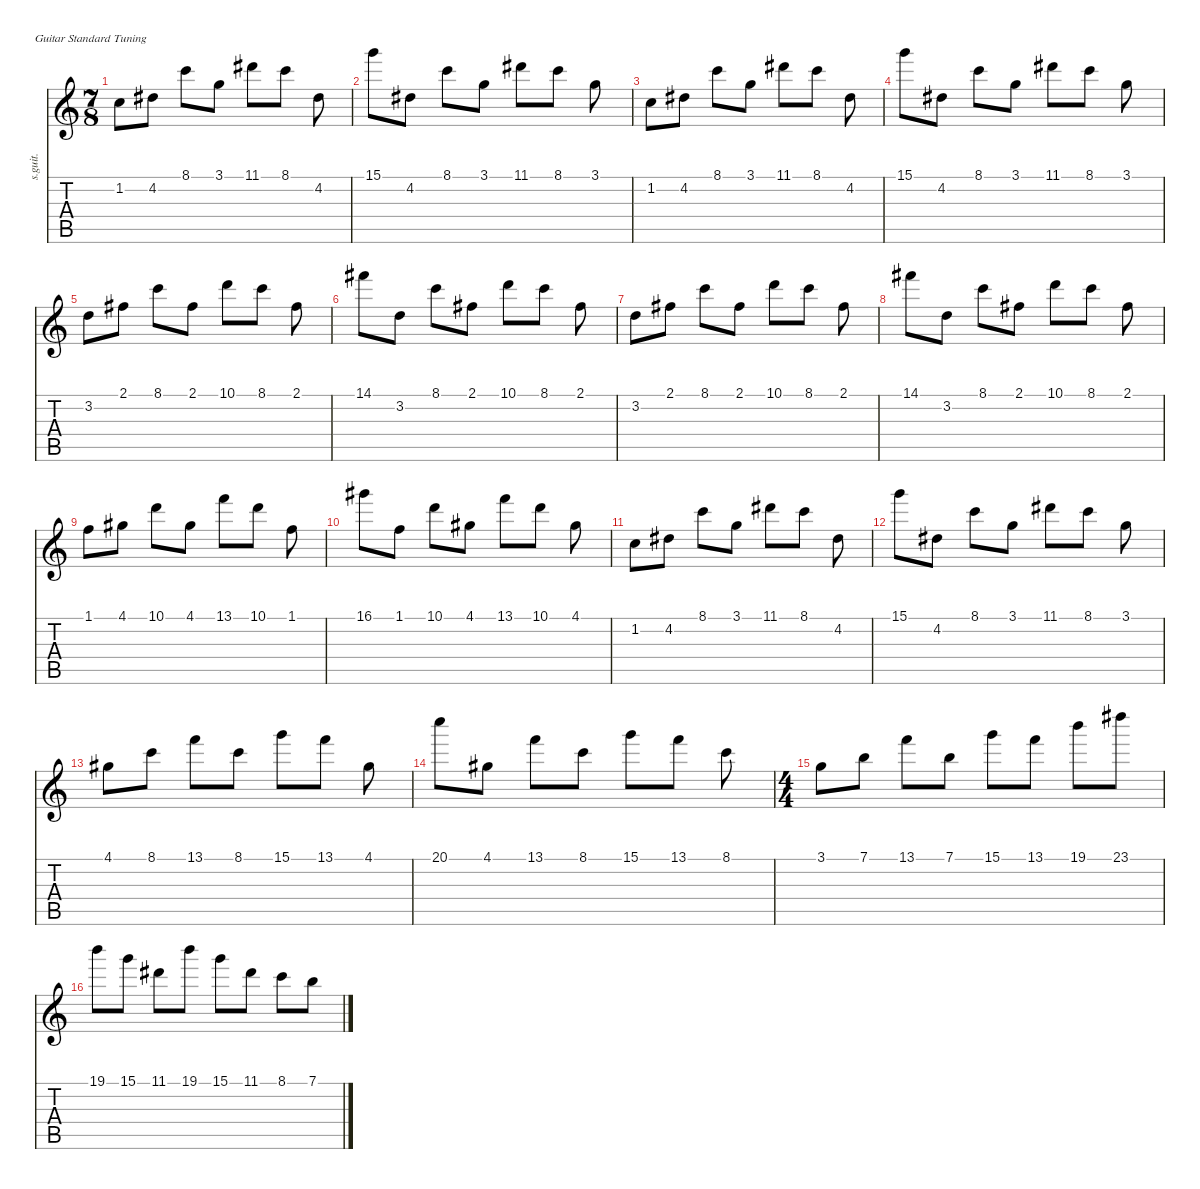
\defaultSystemsLayout 4
\hideDynamics
\bracketExtendMode nobrackets
\track ("Music Box" "s.guit.") {instrument musicbox}
\staff {score tabs}
\tuning (E4 B3 G3 D3 A2 E2)
\displaytranspose 12
\ts (7 8)
\beaming (8 2 2 2 2)
\tempo (213 hide)
\clef g2
\ks c
1.2.8{lyrics (0 "") lyrics (1 "") lyrics (2 "") lyrics (3 "") lyrics (4 "") dy mf} 4.2{acc #}.8{lyrics (0 "") lyrics (1 "") lyrics (2 "") lyrics (3 "") lyrics (4 "")} 8.1.8{lyrics (0 "") lyrics (1 "") lyrics (2 "") lyrics (3 "") lyrics (4 "")} 3.1.8{lyrics (0 "") lyrics (1 "") lyrics (2 "") lyrics (3 "") lyrics (4 "")} 11.1{acc #}.8{lyrics (0 "") lyrics (1 "") lyrics (2 "") lyrics (3 "") lyrics (4 "")} 8.1.8{lyrics (0 "") lyrics (1 "") lyrics (2 "") lyrics (3 "") lyrics (4 "")} 4.2{acc #}.8{lyrics (0 "") lyrics (1 "") lyrics (2 "") lyrics (3 "") lyrics (4 "")} |
15.1.8{lyrics (0 "") lyrics (1 "") lyrics (2 "") lyrics (3 "") lyrics (4 "")} 4.2{acc #}.8{lyrics (0 "") lyrics (1 "") lyrics (2 "") lyrics (3 "") lyrics (4 "")} 8.1.8{lyrics (0 "") lyrics (1 "") lyrics (2 "") lyrics (3 "") lyrics (4 "")} 3.1.8{lyrics (0 "") lyrics (1 "") lyrics (2 "") lyrics (3 "") lyrics (4 "")} 11.1{acc #}.8{lyrics (0 "") lyrics (1 "") lyrics (2 "") lyrics (3 "") lyrics (4 "")} 8.1.8{lyrics (0 "") lyrics (1 "") lyrics (2 "") lyrics (3 "") lyrics (4 "")} 3.1.8{lyrics (0 "") lyrics (1 "") lyrics (2 "") lyrics (3 "") lyrics (4 "")} |
1.2.8{lyrics (0 "") lyrics (1 "") lyrics (2 "") lyrics (3 "") lyrics (4 "")} 4.2{acc #}.8{lyrics (0 "") lyrics (1 "") lyrics (2 "") lyrics (3 "") lyrics (4 "")} 8.1.8{lyrics (0 "") lyrics (1 "") lyrics (2 "") lyrics (3 "") lyrics (4 "")} 3.1.8{lyrics (0 "") lyrics (1 "") lyrics (2 "") lyrics (3 "") lyrics (4 "")} 11.1{acc #}.8{lyrics (0 "") lyrics (1 "") lyrics (2 "") lyrics (3 "") lyrics (4 "")} 8.1.8{lyrics (0 "") lyrics (1 "") lyrics (2 "") lyrics (3 "") lyrics (4 "")} 4.2{acc #}.8{lyrics (0 "") lyrics (1 "") lyrics (2 "") lyrics (3 "") lyrics (4 "")} |
15.1.8{lyrics (0 "") lyrics (1 "") lyrics (2 "") lyrics (3 "") lyrics (4 "")} 4.2{acc #}.8{lyrics (0 "") lyrics (1 "") lyrics (2 "") lyrics (3 "") lyrics (4 "")} 8.1.8{lyrics (0 "") lyrics (1 "") lyrics (2 "") lyrics (3 "") lyrics (4 "")} 3.1.8{lyrics (0 "") lyrics (1 "") lyrics (2 "") lyrics (3 "") lyrics (4 "")} 11.1{acc #}.8{lyrics (0 "") lyrics (1 "") lyrics (2 "") lyrics (3 "") lyrics (4 "")} 8.1.8{lyrics (0 "") lyrics (1 "") lyrics (2 "") lyrics (3 "") lyrics (4 "")} 3.1.8{lyrics (0 "") lyrics (1 "") lyrics (2 "") lyrics (3 "") lyrics (4 "")} |
3.2.8{lyrics (0 "") lyrics (1 "") lyrics (2 "") lyrics (3 "") lyrics (4 "")} 2.1{acc #}.8{lyrics (0 "") lyrics (1 "") lyrics (2 "") lyrics (3 "") lyrics (4 "")} 8.1.8{lyrics (0 "") lyrics (1 "") lyrics (2 "") lyrics (3 "") lyrics (4 "")} 2.1{acc #}.8{lyrics (0 "") lyrics (1 "") lyrics (2 "") lyrics (3 "") lyrics (4 "")} 10.1.8{lyrics (0 "") lyrics (1 "") lyrics (2 "") lyrics (3 "") lyrics (4 "")} 8.1.8{lyrics (0 "") lyrics (1 "") lyrics (2 "") lyrics (3 "") lyrics (4 "")} 2.1{acc #}.8{lyrics (0 "") lyrics (1 "") lyrics (2 "") lyrics (3 "") lyrics (4 "")} |
14.1{acc #}.8{lyrics (0 "") lyrics (1 "") lyrics (2 "") lyrics (3 "") lyrics (4 "")} 3.2.8{lyrics (0 "") lyrics (1 "") lyrics (2 "") lyrics (3 "") lyrics (4 "")} 8.1.8{lyrics (0 "") lyrics (1 "") lyrics (2 "") lyrics (3 "") lyrics (4 "")} 2.1{acc #}.8{lyrics (0 "") lyrics (1 "") lyrics (2 "") lyrics (3 "") lyrics (4 "")} 10.1.8{lyrics (0 "") lyrics (1 "") lyrics (2 "") lyrics (3 "") lyrics (4 "")} 8.1.8{lyrics (0 "") lyrics (1 "") lyrics (2 "") lyrics (3 "") lyrics (4 "")} 2.1{acc #}.8{lyrics (0 "") lyrics (1 "") lyrics (2 "") lyrics (3 "") lyrics (4 "")} |
3.2.8{lyrics (0 "") lyrics (1 "") lyrics (2 "") lyrics (3 "") lyrics (4 "")} 2.1{acc #}.8{lyrics (0 "") lyrics (1 "") lyrics (2 "") lyrics (3 "") lyrics (4 "")} 8.1.8{lyrics (0 "") lyrics (1 "") lyrics (2 "") lyrics (3 "") lyrics (4 "")} 2.1{acc #}.8{lyrics (0 "") lyrics (1 "") lyrics (2 "") lyrics (3 "") lyrics (4 "")} 10.1.8{lyrics (0 "") lyrics (1 "") lyrics (2 "") lyrics (3 "") lyrics (4 "")} 8.1.8{lyrics (0 "") lyrics (1 "") lyrics (2 "") lyrics (3 "") lyrics (4 "")} 2.1{acc #}.8{lyrics (0 "") lyrics (1 "") lyrics (2 "") lyrics (3 "") lyrics (4 "")} |
14.1{acc #}.8{lyrics (0 "") lyrics (1 "") lyrics (2 "") lyrics (3 "") lyrics (4 "")} 3.2.8{lyrics (0 "") lyrics (1 "") lyrics (2 "") lyrics (3 "") lyrics (4 "")} 8.1.8{lyrics (0 "") lyrics (1 "") lyrics (2 "") lyrics (3 "") lyrics (4 "")} 2.1{acc #}.8{lyrics (0 "") lyrics (1 "") lyrics (2 "") lyrics (3 "") lyrics (4 "")} 10.1.8{lyrics (0 "") lyrics (1 "") lyrics (2 "") lyrics (3 "") lyrics (4 "")} 8.1.8{lyrics (0 "") lyrics (1 "") lyrics (2 "") lyrics (3 "") lyrics (4 "")} 2.1{acc #}.8{lyrics (0 "") lyrics (1 "") lyrics (2 "") lyrics (3 "") lyrics (4 "")} |
1.1.8{lyrics (0 "") lyrics (1 "") lyrics (2 "") lyrics (3 "") lyrics (4 "")} 4.1{acc #}.8{lyrics (0 "") lyrics (1 "") lyrics (2 "") lyrics (3 "") lyrics (4 "")} 10.1.8{lyrics (0 "") lyrics (1 "") lyrics (2 "") lyrics (3 "") lyrics (4 "")} 4.1{acc #}.8{lyrics (0 "") lyrics (1 "") lyrics (2 "") lyrics (3 "") lyrics (4 "")} 13.1.8{lyrics (0 "") lyrics (1 "") lyrics (2 "") lyrics (3 "") lyrics (4 "")} 10.1.8{lyrics (0 "") lyrics (1 "") lyrics (2 "") lyrics (3 "") lyrics (4 "")} 1.1.8{lyrics (0 "") lyrics (1 "") lyrics (2 "") lyrics (3 "") lyrics (4 "")} |
16.1{acc #}.8{lyrics (0 "") lyrics (1 "") lyrics (2 "") lyrics (3 "") lyrics (4 "")} 1.1.8{lyrics (0 "") lyrics (1 "") lyrics (2 "") lyrics (3 "") lyrics (4 "")} 10.1.8{lyrics (0 "") lyrics (1 "") lyrics (2 "") lyrics (3 "") lyrics (4 "")} 4.1{acc #}.8{lyrics (0 "") lyrics (1 "") lyrics (2 "") lyrics (3 "") lyrics (4 "")} 13.1.8{lyrics (0 "") lyrics (1 "") lyrics (2 "") lyrics (3 "") lyrics (4 "")} 10.1.8{lyrics (0 "") lyrics (1 "") lyrics (2 "") lyrics (3 "") lyrics (4 "")} 4.1{acc #}.8{lyrics (0 "") lyrics (1 "") lyrics (2 "") lyrics (3 "") lyrics (4 "")} |
1.2.8{lyrics (0 "") lyrics (1 "") lyrics (2 "") lyrics (3 "") lyrics (4 "")} 4.2{acc #}.8{lyrics (0 "") lyrics (1 "") lyrics (2 "") lyrics (3 "") lyrics (4 "")} 8.1.8{lyrics (0 "") lyrics (1 "") lyrics (2 "") lyrics (3 "") lyrics (4 "")} 3.1.8{lyrics (0 "") lyrics (1 "") lyrics (2 "") lyrics (3 "") lyrics (4 "")} 11.1{acc #}.8{lyrics (0 "") lyrics (1 "") lyrics (2 "") lyrics (3 "") lyrics (4 "")} 8.1.8{lyrics (0 "") lyrics (1 "") lyrics (2 "") lyrics (3 "") lyrics (4 "")} 4.2{acc #}.8{lyrics (0 "") lyrics (1 "") lyrics (2 "") lyrics (3 "") lyrics (4 "")} |
15.1.8{lyrics (0 "") lyrics (1 "") lyrics (2 "") lyrics (3 "") lyrics (4 "")} 4.2{acc #}.8{lyrics (0 "") lyrics (1 "") lyrics (2 "") lyrics (3 "") lyrics (4 "")} 8.1.8{lyrics (0 "") lyrics (1 "") lyrics (2 "") lyrics (3 "") lyrics (4 "")} 3.1.8{lyrics (0 "") lyrics (1 "") lyrics (2 "") lyrics (3 "") lyrics (4 "")} 11.1{acc #}.8{lyrics (0 "") lyrics (1 "") lyrics (2 "") lyrics (3 "") lyrics (4 "")} 8.1.8{lyrics (0 "") lyrics (1 "") lyrics (2 "") lyrics (3 "") lyrics (4 "")} 3.1.8{lyrics (0 "") lyrics (1 "") lyrics (2 "") lyrics (3 "") lyrics (4 "")} |
4.1{acc #}.8{lyrics (0 "") lyrics (1 "") lyrics (2 "") lyrics (3 "") lyrics (4 "")} 8.1.8{lyrics (0 "") lyrics (1 "") lyrics (2 "") lyrics (3 "") lyrics (4 "")} 13.1.8{lyrics (0 "") lyrics (1 "") lyrics (2 "") lyrics (3 "") lyrics (4 "")} 8.1.8{lyrics (0 "") lyrics (1 "") lyrics (2 "") lyrics (3 "") lyrics (4 "")} 15.1.8{lyrics (0 "") lyrics (1 "") lyrics (2 "") lyrics (3 "") lyrics (4 "")} 13.1.8{lyrics (0 "") lyrics (1 "") lyrics (2 "") lyrics (3 "") lyrics (4 "")} 4.1{acc #}.8{lyrics (0 "") lyrics (1 "") lyrics (2 "") lyrics (3 "") lyrics (4 "")} |
20.1.8{lyrics (0 "") lyrics (1 "") lyrics (2 "") lyrics (3 "") lyrics (4 "")} 4.1{acc #}.8{lyrics (0 "") lyrics (1 "") lyrics (2 "") lyrics (3 "") lyrics (4 "")} 13.1.8{lyrics (0 "") lyrics (1 "") lyrics (2 "") lyrics (3 "") lyrics (4 "")} 8.1.8{lyrics (0 "") lyrics (1 "") lyrics (2 "") lyrics (3 "") lyrics (4 "")} 15.1.8{lyrics (0 "") lyrics (1 "") lyrics (2 "") lyrics (3 "") lyrics (4 "")} 13.1.8{lyrics (0 "") lyrics (1 "") lyrics (2 "") lyrics (3 "") lyrics (4 "")} 8.1.8{lyrics (0 "") lyrics (1 "") lyrics (2 "") lyrics (3 "") lyrics (4 "")} |
\ts (4 4)
\beaming (8 2 2 2 2)
3.1.8{lyrics (0 "") lyrics (1 "") lyrics (2 "") lyrics (3 "") lyrics (4 "")} 7.1.8{lyrics (0 "") lyrics (1 "") lyrics (2 "") lyrics (3 "") lyrics (4 "")} 13.1.8{lyrics (0 "") lyrics (1 "") lyrics (2 "") lyrics (3 "") lyrics (4 "")} 7.1.8{lyrics (0 "") lyrics (1 "") lyrics (2 "") lyrics (3 "") lyrics (4 "")} 15.1.8{lyrics (0 "") lyrics (1 "") lyrics (2 "") lyrics (3 "") lyrics (4 "")} 13.1.8{lyrics (0 "") lyrics (1 "") lyrics (2 "") lyrics (3 "") lyrics (4 "")} 19.1.8{lyrics (0 "") lyrics (1 "") lyrics (2 "") lyrics (3 "") lyrics (4 "")} 23.1{acc #}.8{lyrics (0 "") lyrics (1 "") lyrics (2 "") lyrics (3 "") lyrics (4 "")} |
19.1.8{lyrics (0 "") lyrics (1 "") lyrics (2 "") lyrics (3 "") lyrics (4 "")} 15.1.8{lyrics (0 "") lyrics (1 "") lyrics (2 "") lyrics (3 "") lyrics (4 "")} 11.1{acc #}.8{lyrics (0 "") lyrics (1 "") lyrics (2 "") lyrics (3 "") lyrics (4 "")} 19.1.8{lyrics (0 "") lyrics (1 "") lyrics (2 "") lyrics (3 "") lyrics (4 "")} 15.1.8{lyrics (0 "") lyrics (1 "") lyrics (2 "") lyrics (3 "") lyrics (4 "")} 11.1{acc #}.8{lyrics (0 "") lyrics (1 "") lyrics (2 "") lyrics (3 "") lyrics (4 "")} 8.1.8{lyrics (0 "") lyrics (1 "") lyrics (2 "") lyrics (3 "") lyrics (4 "")} 7.1.8{lyrics (0 "") lyrics (1 "") lyrics (2 "") lyrics (3 "") lyrics (4 "")}
